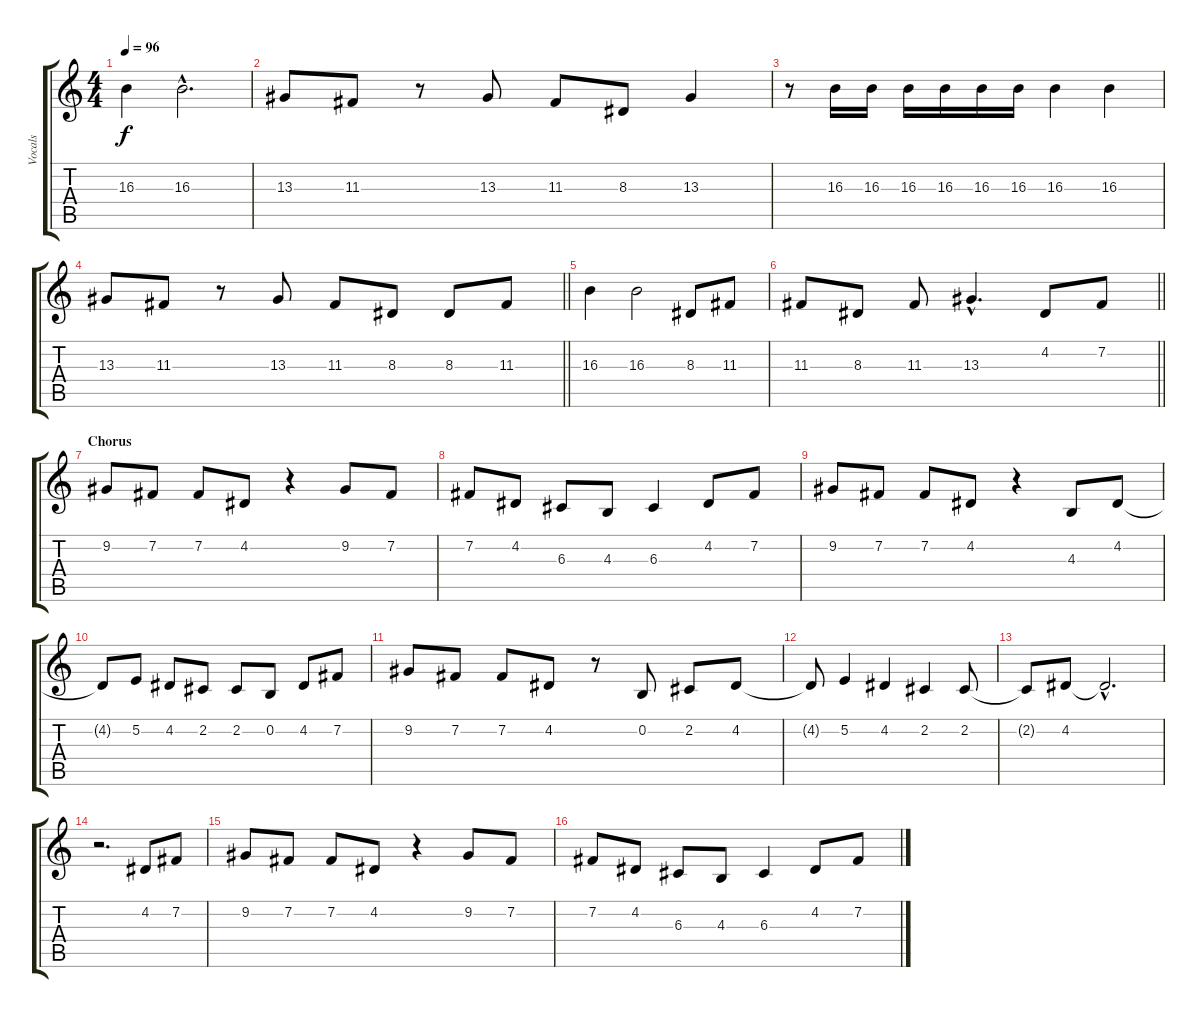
\track ("Vocals" "Vocals") {instrument tenorsax}
\staff {score tabs}
\tuning (E4 B3 G3 D3 A2 E2) {hide}
\ts (4 4)
\tempo 96
\clef g2
\ks c
16.3.4{dy f} 16.3{hac}.2{d} |
13.3.8 11.3.8 r.8 13.3.8 11.3.8 8.3.8 13.3.4 |
r.8 16.3.16 16.3.16 16.3.16 16.3.16 16.3.16 16.3.16 16.3.4 16.3.4 |
\barLineRight lightlight
13.3.8 11.3.8 r.8 13.3.8 11.3.8 8.3.8 8.3.8 11.3.8 |
16.3.4 16.3.2 8.3.8 11.3.8 |
\barLineRight lightlight
11.3.8 8.3.8 11.3.8 13.3{hac}.4{d} 4.2.8 7.2.8 |
\section ("" "Chorus")
9.2.8{balance 2} 7.2.8 7.2.8 4.2.8 r.4 9.2.8 7.2.8 |
7.2.8 4.2.8 6.3.8 4.3.8 6.3.4 4.2.8 7.2.8 |
9.2.8 7.2.8 7.2.8 4.2.8 r.4 4.3.8 4.2.8 |
4.2{t}.8 5.2.8 4.2.8 2.2.8 2.2.8 0.2.8 4.2.8 7.2.8 |
9.2.8 7.2.8 7.2.8 4.2.8 r.8 0.2.8 2.2.8 4.2.8 |
4.2{t}.8 5.2.4 4.2.4 2.2.4 2.2.8 |
2.2{t}.8 4.2.8 4.2{hac t}.2{d} |
r.2{d} 4.2.8 7.2.8 |
9.2.8 7.2.8 7.2.8 4.2.8 r.4 9.2.8 7.2.8 |
7.2.8 4.2.8 6.3.8 4.3.8 6.3.4 4.2.8 7.2.8
